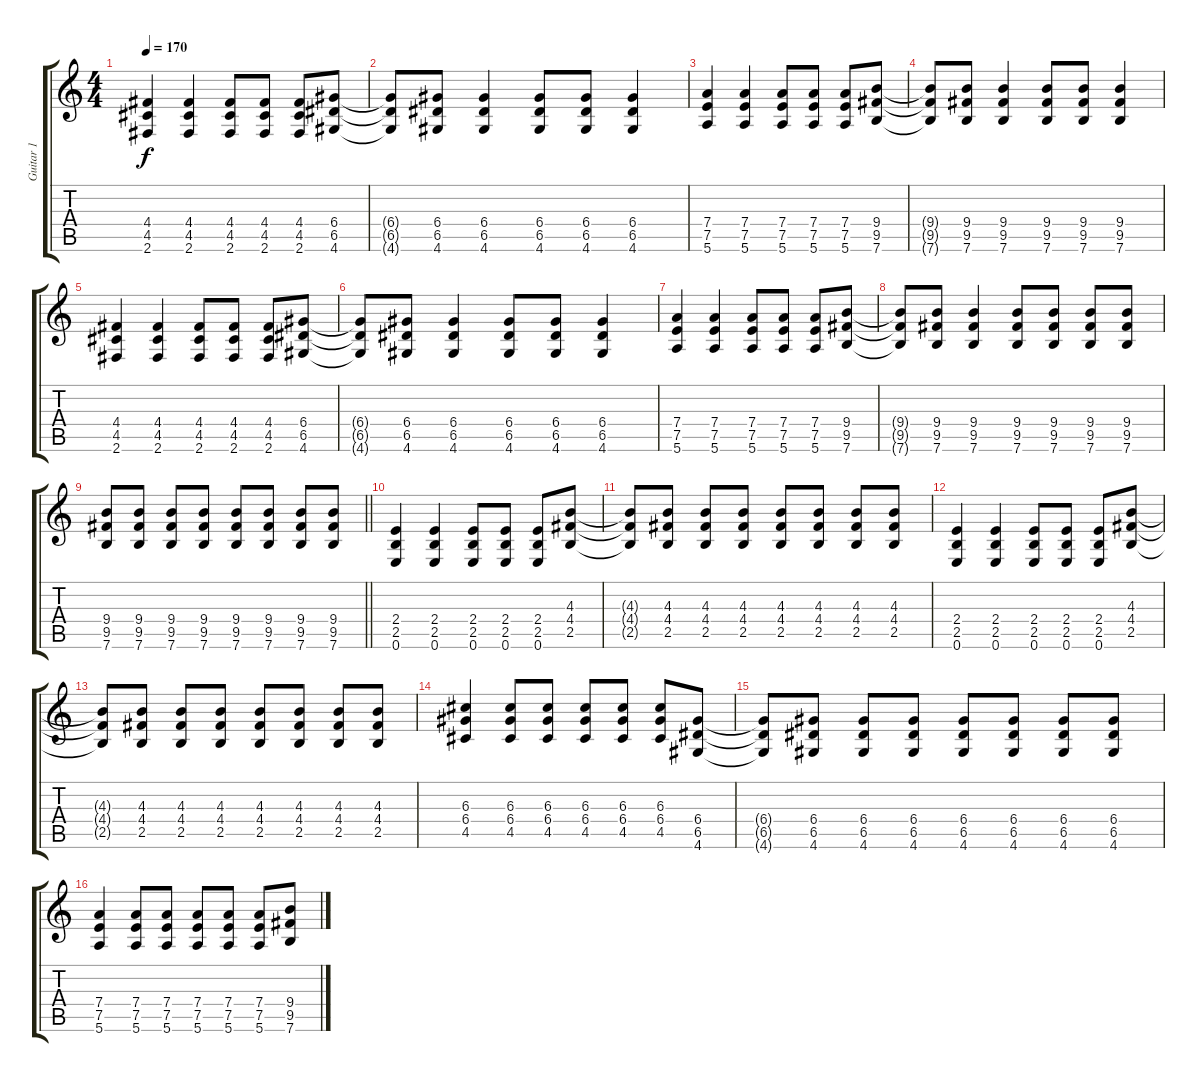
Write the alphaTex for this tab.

\track ("Guitar 1" "Guitar 1") {instrument overdrivenguitar}
\staff {score tabs}
\tuning (E4 B3 G3 D3 A2 E2) {hide}
\ts (4 4)
\tempo 170
\clef g2
\ks c
(4.4 4.5 2.6).4{dy f} (4.4 4.5 2.6).4 (4.4 4.5 2.6).8 (4.4 4.5 2.6).8 (4.4 4.5 2.6).8 (6.4 6.5 4.6).8 |
(6.4{t} 6.5{t} 4.6{t}).8 (6.4 6.5 4.6).8 (6.4 6.5 4.6).4 (6.4 6.5 4.6).8 (6.4 6.5 4.6).8 (6.4 6.5 4.6).4 |
(7.4 7.5 5.6).4 (7.4 7.5 5.6).4 (7.4 7.5 5.6).8 (7.4 7.5 5.6).8 (7.4 7.5 5.6).8 (9.4 9.5 7.6).8 |
(9.4{t} 9.5{t} 7.6{t}).8 (9.4 9.5 7.6).8 (9.4 9.5 7.6).4 (9.4 9.5 7.6).8 (9.4 9.5 7.6).8 (9.4 9.5 7.6).4 |
(4.4 4.5 2.6).4 (4.4 4.5 2.6).4 (4.4 4.5 2.6).8 (4.4 4.5 2.6).8 (4.4 4.5 2.6).8 (6.4 6.5 4.6).8 |
(6.4{t} 6.5{t} 4.6{t}).8 (6.4 6.5 4.6).8 (6.4 6.5 4.6).4 (6.4 6.5 4.6).8 (6.4 6.5 4.6).8 (6.4 6.5 4.6).4 |
(7.4 7.5 5.6).4 (7.4 7.5 5.6).4 (7.4 7.5 5.6).8 (7.4 7.5 5.6).8 (7.4 7.5 5.6).8 (9.4 9.5 7.6).8 |
(9.4{t} 9.5{t} 7.6{t}).8 (9.4 9.5 7.6).8 (9.4 9.5 7.6).4 (9.4 9.5 7.6).8 (9.4 9.5 7.6).8 (9.4 9.5 7.6).8 (9.4 9.5 7.6).8 |
\barLineRight lightlight
(9.4 9.5 7.6).8 (9.4 9.5 7.6).8 (9.4 9.5 7.6).8 (9.4 9.5 7.6).8 (9.4 9.5 7.6).8 (9.4 9.5 7.6).8 (9.4 9.5 7.6).8 (9.4 9.5 7.6).8 |
(2.4 2.5 0.6).4 (2.4 2.5 0.6).4 (2.4 2.5 0.6).8 (2.4 2.5 0.6).8 (2.4 2.5 0.6).8 (4.3 4.4 2.5).8 |
(4.3{t} 4.4{t} 2.5{t}).8 (4.3 4.4 2.5).8 (4.3 4.4 2.5).8 (4.3 4.4 2.5).8 (4.3 4.4 2.5).8 (4.3 4.4 2.5).8 (4.3 4.4 2.5).8 (4.3 4.4 2.5).8 |
(2.4 2.5 0.6).4 (2.4 2.5 0.6).4 (2.4 2.5 0.6).8 (2.4 2.5 0.6).8 (2.4 2.5 0.6).8 (4.3 4.4 2.5).8 |
(4.3{t} 4.4{t} 2.5{t}).8 (4.3 4.4 2.5).8 (4.3 4.4 2.5).8 (4.3 4.4 2.5).8 (4.3 4.4 2.5).8 (4.3 4.4 2.5).8 (4.3 4.4 2.5).8 (4.3 4.4 2.5).8 |
(6.3 6.4 4.5).4 (6.3 6.4 4.5).8 (6.3 6.4 4.5).8 (6.3 6.4 4.5).8 (6.3 6.4 4.5).8 (6.3 6.4 4.5).8 (6.4 6.5 4.6).8 |
(6.4{t} 6.5{t} 4.6{t}).8 (6.4 6.5 4.6).8 (6.4 6.5 4.6).8 (6.4 6.5 4.6).8 (6.4 6.5 4.6).8 (6.4 6.5 4.6).8 (6.4 6.5 4.6).8 (6.4 6.5 4.6).8 |
(7.4 7.5 5.6).4 (7.4 7.5 5.6).8 (7.4 7.5 5.6).8 (7.4 7.5 5.6).8 (7.4 7.5 5.6).8 (7.4 7.5 5.6).8 (9.4 9.5 7.6).8
